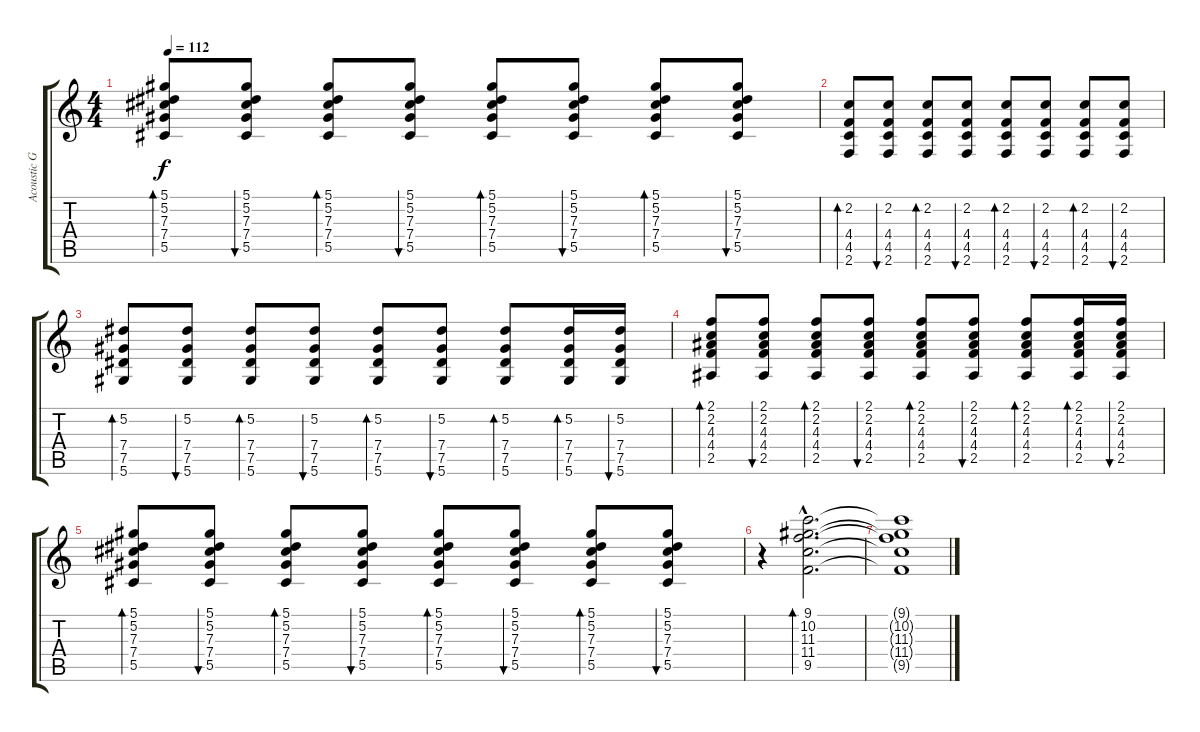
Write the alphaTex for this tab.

\track ("Acoustic Guitar" "Acoustic G") {instrument acousticguitarsteel}
\staff {score tabs}
\tuning (Eb4 Bb3 Gb3 Db3 Ab2 Eb2) {hide}
\ts (4 4)
\tempo 112
\clef g2
\ks c
(5.1 5.2 7.3 7.4 5.5).8{bd 30 dy f} (5.1 5.2 7.3 7.4 5.5).8{bu 30} (5.1 5.2 7.3 7.4 5.5).8{bd 30} (5.1 5.2 7.3 7.4 5.5).8{bu 30} (5.1 5.2 7.3 7.4 5.5).8{bd 30} (5.1 5.2 7.3 7.4 5.5).8{bu 30} (5.1 5.2 7.3 7.4 5.5).8{bd 30} (5.1 5.2 7.3 7.4 5.5).8{bu 30} |
(2.2 4.4 4.5 2.6).8{bd 30} (2.2 4.4 4.5 2.6).8{bu 30} (2.2 4.4 4.5 2.6).8{bd 30} (2.2 4.4 4.5 2.6).8{bu 30} (2.2 4.4 4.5 2.6).8{bd 30} (2.2 4.4 4.5 2.6).8{bu 30} (2.2 4.4 4.5 2.6).8{bd 30} (2.2 4.4 4.5 2.6).8{bu 30} |
(5.2 7.4 7.5 5.6).8{bd 30} (5.2 7.4 7.5 5.6).8{bu 30} (5.2 7.4 7.5 5.6).8{bd 30} (5.2 7.4 7.5 5.6).8{bu 30} (5.2 7.4 7.5 5.6).8{bd 30} (5.2 7.4 7.5 5.6).8{bu 30} (5.2 7.4 7.5 5.6).8{bd 30} (5.2 7.4 7.5 5.6).16{bd 30} (5.2 7.4 7.5 5.6).16{bu 30} |
(2.1 2.2 4.3 4.4 2.5).8{bd 30} (2.1 2.2 4.3 4.4 2.5).8{bu 30} (2.1 2.2 4.3 4.4 2.5).8{bd 30} (2.1 2.2 4.3 4.4 2.5).8{bu 30} (2.1 2.2 4.3 4.4 2.5).8{bd 30} (2.1 2.2 4.3 4.4 2.5).8{bu 30} (2.1 2.2 4.3 4.4 2.5).8{bd 30} (2.1 2.2 4.3 4.4 2.5).16{bd 30} (2.1 2.2 4.3 4.4 2.5).16{bu 30} |
(5.1 5.2 7.3 7.4 5.5).8{bd 30} (5.1 5.2 7.3 7.4 5.5).8{bu 30} (5.1 5.2 7.3 7.4 5.5).8{bd 30} (5.1 5.2 7.3 7.4 5.5).8{bu 30} (5.1 5.2 7.3 7.4 5.5).8{bd 30} (5.1 5.2 7.3 7.4 5.5).8{bu 30} (5.1 5.2 7.3 7.4 5.5).8{bd 30} (5.1 5.2 7.3 7.4 5.5).8{bu 30} |
r.4 (9.1{hac} 10.2{hac} 11.3{hac} 11.4{hac} 9.5{hac}).2{d bd 30} |
(9.1{t} 10.2{t} 11.3{t} 11.4{t} 9.5{t}).1
